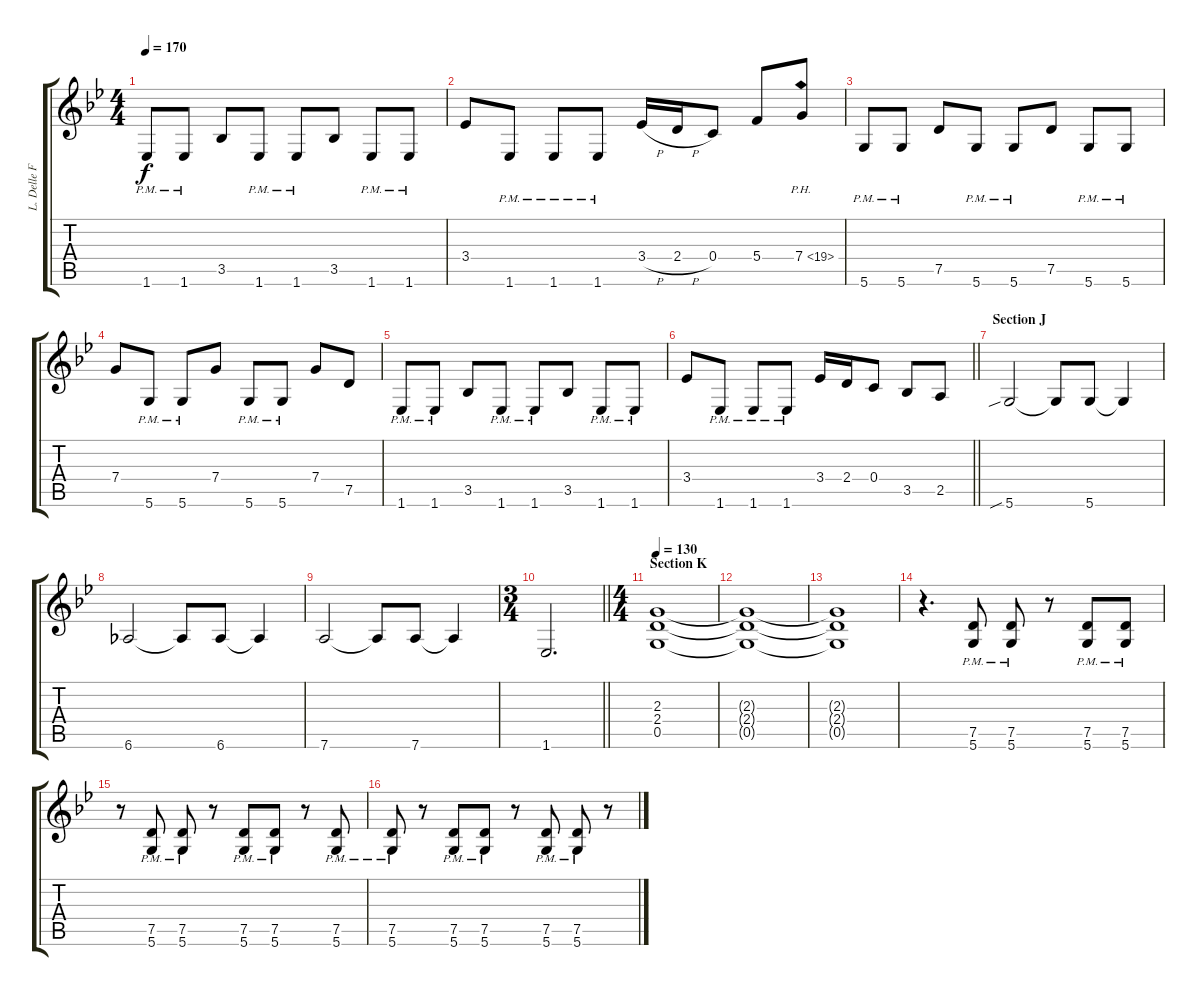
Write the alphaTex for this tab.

\track ("L. Delle Fave (Dist. Guitar L)" "L. Delle F") {instrument overdrivenguitar}
\staff {score tabs}
\tuning (D4 A3 F3 C3 G2 D2) {hide}
\ts (4 4)
\tempo 170
\clef g2
\ks gminor
1.6{pm}.8{dy f} 1.6{pm}.8 3.5.8 1.6{pm}.8 1.6{pm}.8 3.5.8 1.6{pm}.8 1.6{pm}.8 |
3.4.8 1.6{pm}.8 1.6{pm}.8 1.6{pm}.8 3.4{h}.16 2.4{h}.16 0.4.8 5.4.8 7.4{ph 12}.8 |
5.6{pm}.8 5.6{pm}.8 7.5.8 5.6{pm}.8 5.6{pm}.8 7.5.8 5.6{pm}.8 5.6{pm}.8 |
7.4.8 5.6{pm}.8 5.6{pm}.8 7.4.8 5.6{pm}.8 5.6{pm}.8 7.4.8 7.5.8 |
1.6{pm}.8 1.6{pm}.8 3.5.8 1.6{pm}.8 1.6{pm}.8 3.5.8 1.6{pm}.8 1.6{pm}.8 |
\barLineRight lightlight
3.4.8 1.6{pm}.8 1.6{pm}.8 1.6{pm}.8 3.4.16 2.4.16 0.4.8 3.5.8 2.5.8 |
\section ("" "Section J")
5.6{sib}.2 5.6{t}.8 5.6.8 5.6{t}.4 |
6.6.2 6.6{t}.8 6.6.8 6.6{t}.4 |
7.6.2 7.6{t}.8 7.6.8 7.6{t}.4 |
\ts (3 4)
\barLineRight lightlight
1.6.2{d} |
\ts (4 4)
\section ("" "Section K")
\tempo 130
(2.3 2.4 0.5).1{volume 0} |
(2.3{t} 2.4{t} 0.5{t}).1 |
(2.3{t} 2.4{t} 0.5{t}).1 |
r.4{d volume 12} (7.5{pm} 5.6{pm}).8 (7.5{pm} 5.6{pm}).8 r.8 (7.5{pm} 5.6{pm}).8 (7.5{pm} 5.6{pm}).8 |
r.8 (7.5{pm} 5.6{pm}).8 (7.5{pm} 5.6{pm}).8 r.8 (7.5{pm} 5.6{pm}).8 (7.5{pm} 5.6{pm}).8 r.8 (7.5{pm} 5.6{pm}).8 |
(7.5{pm} 5.6{pm}).8 r.8 (7.5{pm} 5.6{pm}).8 (7.5{pm} 5.6{pm}).8 r.8 (7.5{pm} 5.6{pm}).8 (7.5{pm} 5.6{pm}).8 r.8
